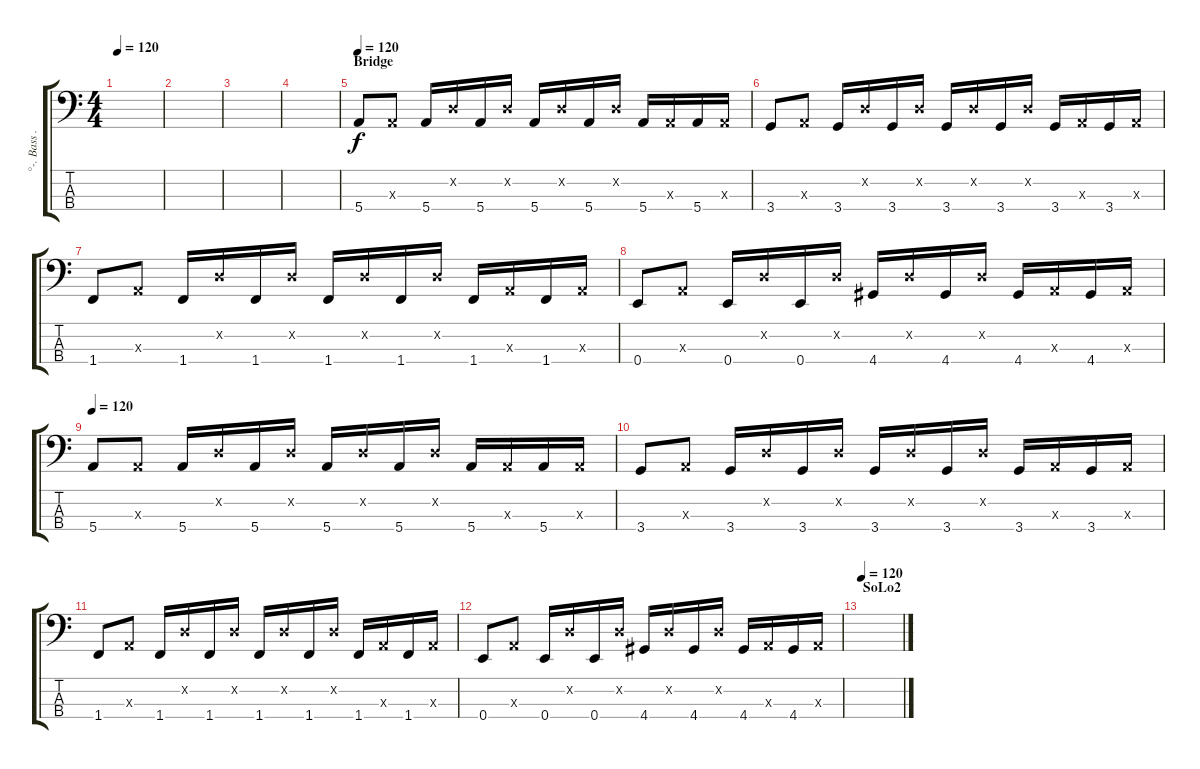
\track ("°-. Bass .-°" "°-. Bass .") {instrument slapbass1}
\staff {score tabs}
\tuning (G2 D2 A1 E1) {hide}
\ts (4 4)
\tempo 120
\clef f4
\ks c
|
|
|
|
\section ("" "Bridge")
\tempo 120
5.4.8 0.3{x}.8 5.4.16 0.2{x}.16 5.4.16 0.2{x}.16 5.4.16 0.2{x}.16 5.4.16 0.2{x}.16 5.4.16 0.3{x}.16 5.4.16 0.3{x}.16 |
3.4.8 0.3{x}.8 3.4.16 0.2{x}.16 3.4.16 0.2{x}.16 3.4.16 0.2{x}.16 3.4.16 0.2{x}.16 3.4.16 0.3{x}.16 3.4.16 0.3{x}.16 |
1.4.8 0.3{x}.8 1.4.16 0.2{x}.16 1.4.16 0.2{x}.16 1.4.16 0.2{x}.16 1.4.16 0.2{x}.16 1.4.16 0.3{x}.16 1.4.16 0.3{x}.16 |
0.4.8 0.3{x}.8 0.4.16 0.2{x}.16 0.4.16 0.2{x}.16 4.4.16 0.2{x}.16 4.4.16 0.2{x}.16 4.4.16 0.3{x}.16 4.4.16 0.3{x}.16 |
\tempo 120
5.4.8 0.3{x}.8 5.4.16 0.2{x}.16 5.4.16 0.2{x}.16 5.4.16 0.2{x}.16 5.4.16 0.2{x}.16 5.4.16 0.3{x}.16 5.4.16 0.3{x}.16 |
3.4.8 0.3{x}.8 3.4.16 0.2{x}.16 3.4.16 0.2{x}.16 3.4.16 0.2{x}.16 3.4.16 0.2{x}.16 3.4.16 0.3{x}.16 3.4.16 0.3{x}.16 |
1.4.8 0.3{x}.8 1.4.16 0.2{x}.16 1.4.16 0.2{x}.16 1.4.16 0.2{x}.16 1.4.16 0.2{x}.16 1.4.16 0.3{x}.16 1.4.16 0.3{x}.16 |
0.4.8 0.3{x}.8 0.4.16 0.2{x}.16 0.4.16 0.2{x}.16 4.4.16 0.2{x}.16 4.4.16 0.2{x}.16 4.4.16 0.3{x}.16 4.4.16 0.3{x}.16 |
\section ("" "SoLo2")
\tempo 120
